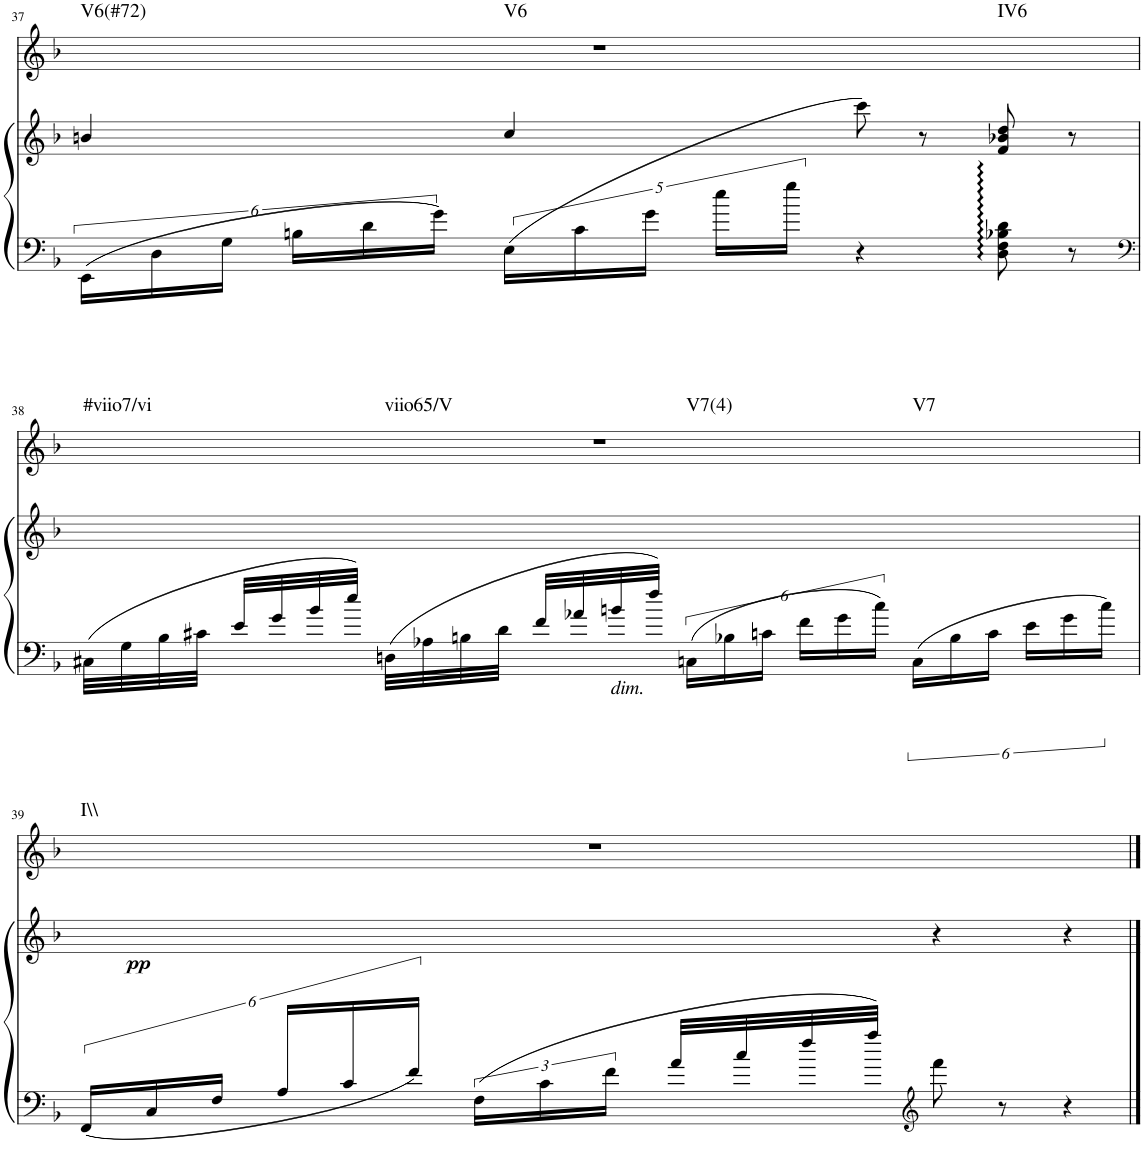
**kern	**kern	**dynam	**kern	**harte
*part2	*part2	*part2	*part1	*part1
*staff3	*staff2	*staff2/3	*staff1	*
*I"Piano	*	*	*I"Voice	*
*I'Pno	*	*	*	*
!!LO:PB:g=z
*clefF4	*clefG2	*	*clefG2	*
*k[b-]	*k[b-]	*	*k[b-]	*
*M4/4	*M4/4	*	*M4/4	*
*met(c)	*met(c)	*	*met(c)	*
=37	=37	=37	=37	=37
!	!	!	!	!LO:H:n=1:kt=V6(#72)
!	!	!	!	!LO:H:n=2:kt=V6
!	!	!	!	!LO:H:n=3:kt=IV6
24EE\LL	4bn/	.	1r	N N N
24D\	.	.	.	.
24G\JJ	.	.	.	.
24Bn\LL	.	.	.	.
24d\	.	.	.	.
24g\JJ	.	.	.	.
20E\LL	4cc/	.	.	.
20c\	.	.	.	.
20g\JJ	.	.	.	.
20ee\LL	.	.	.	.
20gg\JJ	.	.	.	.
4r	(8ccc\	.	.	.
.	8r	.	.	.
8D\ 8F\ 8B-X\ 8d\	8f/ 8b-X/ 8dd/	.	.	.
8r	8r	.	.	.
!!LO:LB:g=z
=38	=38	=38	=38	=38
*clefF4	*	*	*	*
!	!	!	!	!LO:H:n=1:kt=#viio7/vi
!	!	!	!	!LO:H:n=2:kt=viio65/V
!	!	!	!	!LO:H:n=3:kt=V7(4)
!	!	!	!	!LO:H:n=4:kt=V7
32C#X\LLL	1ryy	.	1r	N N N N
32G\	.	.	.	.
32B-\	.	.	.	.
32c#X\JJJ	.	.	.	.
32e/LLL	.	.	.	.
32g/	.	.	.	.
32b-/	.	.	.	.
32ee/JJJ	.	.	.	.
32Dn\LLL	.	.	.	.
32A-X\	.	.	.	.
32Bn\	.	.	.	.
32d\JJJ	.	.	.	.
32f/LLL	.	.	.	.
32a-X/	.	.	.	.
!LO:TX:b:i:t=dim.	!	!	!	!
32bn/	.	.	.	.
32ff/JJJ	.	.	.	.
24Cn\LL	.	.	.	.
24B-X\	.	.	.	.
24cn\JJ	.	.	.	.
24f\LL	.	.	.	.
24g\	.	.	.	.
24cc\JJ	.	.	.	.
24C\LL	.	.	.	.
24B-\	.	.	.	.
24c\JJ	.	.	.	.
24e\LL	.	.	.	.
24g\	.	.	.	.
24cc\JJ	.	.	.	.
!!LO:LB:g=z
=39	=39	=39	=39	=39
*	*^	*	*	*
!	!	!	!	!	!LO:H:kt=I\\
24FF/LL	2ryy	24ryy	.	1r	N
!	!	!	!LO:DY:b	!	!
24C/	.	3%2ryy	pp	.	.
24F/JJ	.	.	.	.	.
24A/LL	.	.	.	.	.
24c/	.	.	.	.	.
24f/JJ	.	.	.	.	.
24F\LL	.	.	.	.	.
24c\	.	.	.	.	.
24f\JJ	.	.	.	.	.
32a/LLL	.	.	.	.	.
32cc/	.	.	.	.	.
32ff/	.	.	.	.	.
32aa/JJJ	.	.	.	.	.
*clefG2	*	*	*	*	*
8fff\	4r	.	.	.	.
8r	.	.	.	.	.
.	.	6..ryy	.	.	.
4r	4r	.	.	.	.
*	*v	*v	*	*	*
==	==	==	==	==
*-	*-	*-	*-	*-
